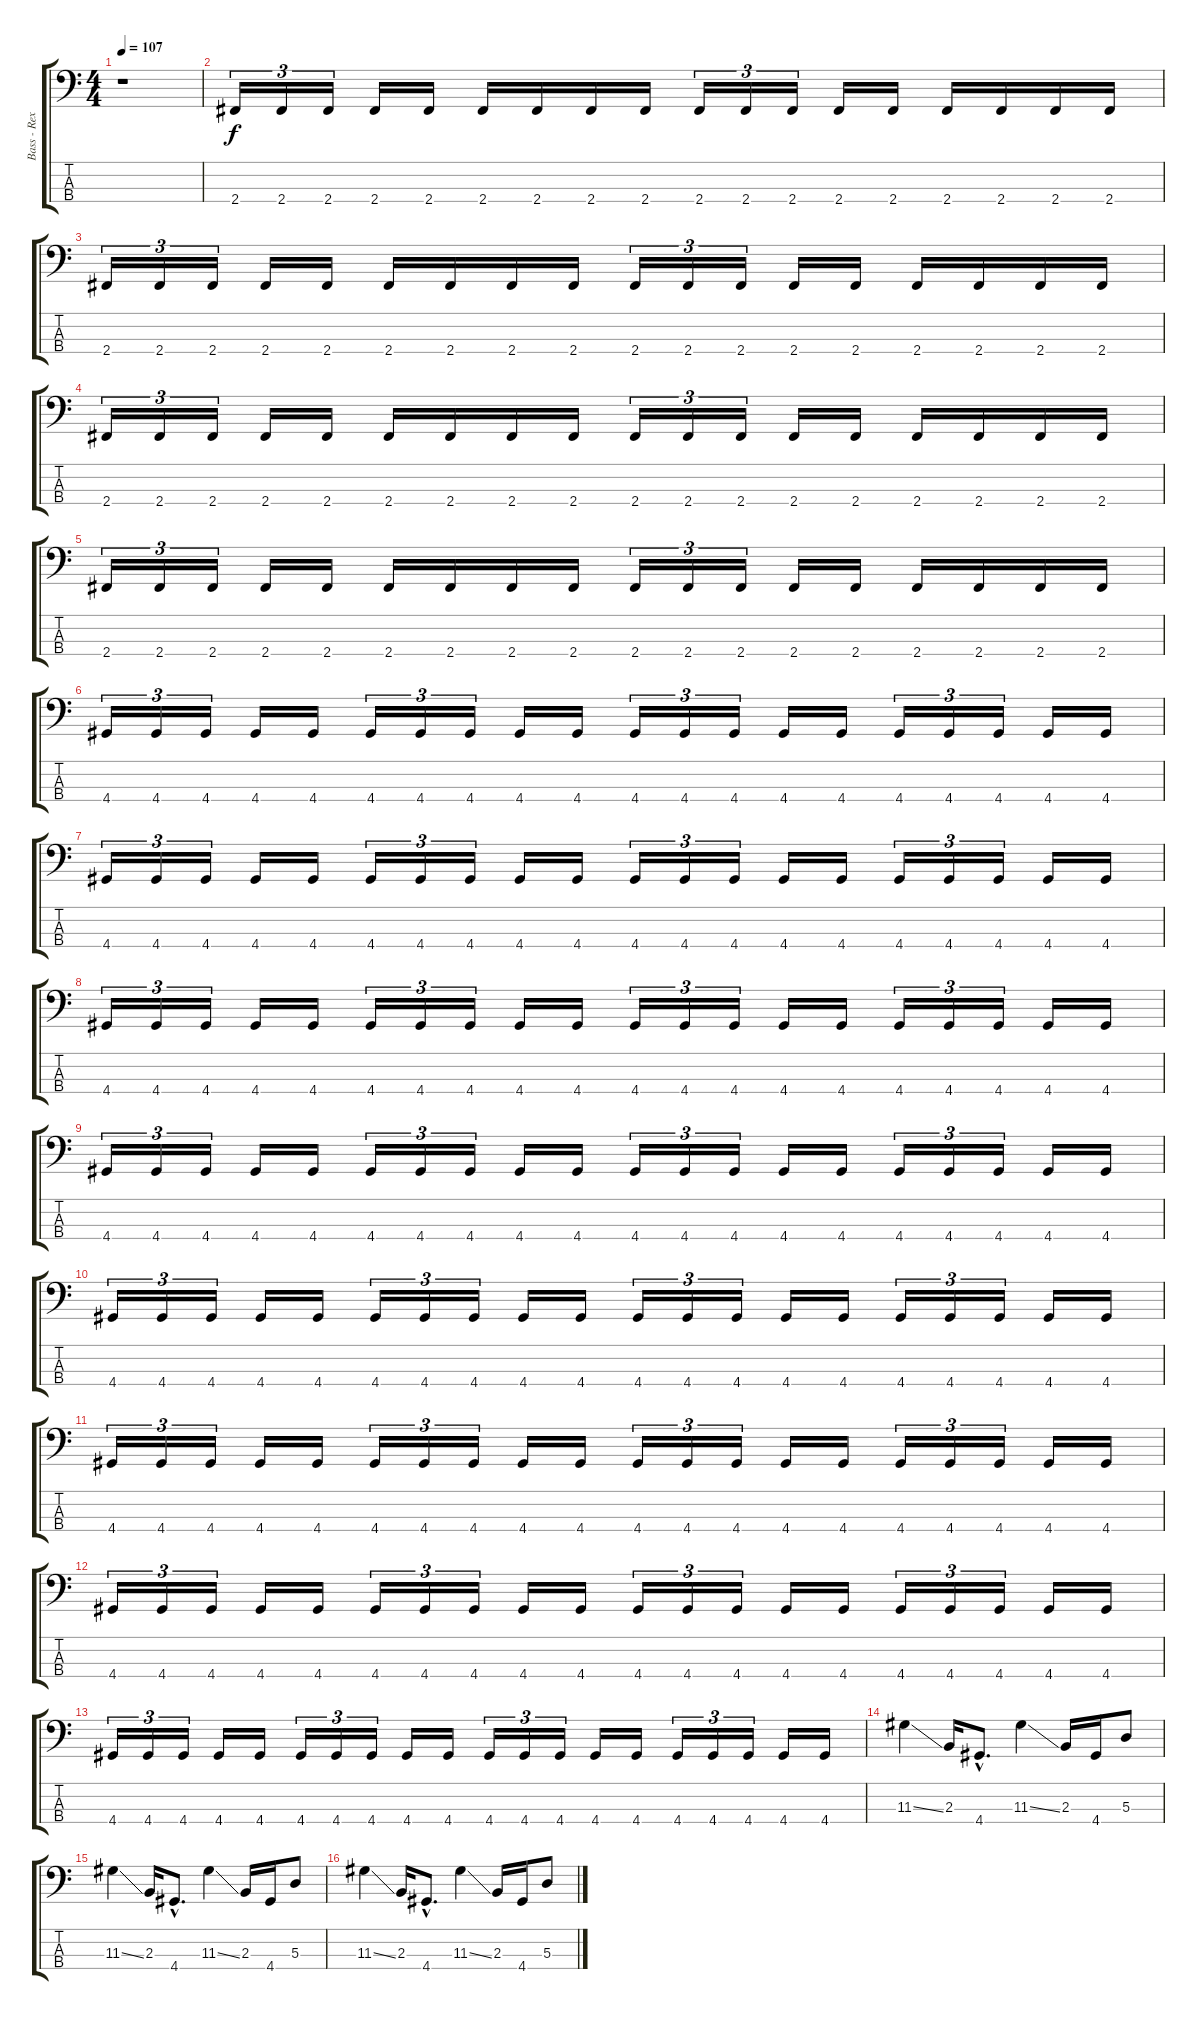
\track ("Bass - Rex" "Bass - Rex") {instrument electricbasspick}
\staff {score tabs}
\tuning (G2 D2 A1 E1) {hide}
\ts (4 4)
\tempo 107
\clef f4
\ks c
r.1{dy f instrument electricbasspick} |
2.4.16{tu (3 2)} 2.4.16{tu (3 2)} 2.4.16{tu (3 2)} 2.4.16 2.4.16 2.4.16 2.4.16 2.4.16 2.4.16 2.4.16{tu (3 2)} 2.4.16{tu (3 2)} 2.4.16{tu (3 2)} 2.4.16 2.4.16 2.4.16 2.4.16 2.4.16 2.4.16 |
2.4.16{tu (3 2)} 2.4.16{tu (3 2)} 2.4.16{tu (3 2)} 2.4.16 2.4.16 2.4.16 2.4.16 2.4.16 2.4.16 2.4.16{tu (3 2)} 2.4.16{tu (3 2)} 2.4.16{tu (3 2)} 2.4.16 2.4.16 2.4.16 2.4.16 2.4.16 2.4.16 |
2.4.16{tu (3 2)} 2.4.16{tu (3 2)} 2.4.16{tu (3 2)} 2.4.16 2.4.16 2.4.16 2.4.16 2.4.16 2.4.16 2.4.16{tu (3 2)} 2.4.16{tu (3 2)} 2.4.16{tu (3 2)} 2.4.16 2.4.16 2.4.16 2.4.16 2.4.16 2.4.16 |
2.4.16{tu (3 2)} 2.4.16{tu (3 2)} 2.4.16{tu (3 2)} 2.4.16 2.4.16 2.4.16 2.4.16 2.4.16 2.4.16 2.4.16{tu (3 2)} 2.4.16{tu (3 2)} 2.4.16{tu (3 2)} 2.4.16 2.4.16 2.4.16 2.4.16 2.4.16 2.4.16 |
4.4.16{tu (3 2)} 4.4.16{tu (3 2)} 4.4.16{tu (3 2)} 4.4.16 4.4.16 4.4.16{tu (3 2)} 4.4.16{tu (3 2)} 4.4.16{tu (3 2)} 4.4.16 4.4.16 4.4.16{tu (3 2)} 4.4.16{tu (3 2)} 4.4.16{tu (3 2)} 4.4.16 4.4.16 4.4.16{tu (3 2)} 4.4.16{tu (3 2)} 4.4.16{tu (3 2)} 4.4.16 4.4.16 |
4.4.16{tu (3 2)} 4.4.16{tu (3 2)} 4.4.16{tu (3 2)} 4.4.16 4.4.16 4.4.16{tu (3 2)} 4.4.16{tu (3 2)} 4.4.16{tu (3 2)} 4.4.16 4.4.16 4.4.16{tu (3 2)} 4.4.16{tu (3 2)} 4.4.16{tu (3 2)} 4.4.16 4.4.16 4.4.16{tu (3 2)} 4.4.16{tu (3 2)} 4.4.16{tu (3 2)} 4.4.16 4.4.16 |
4.4.16{tu (3 2)} 4.4.16{tu (3 2)} 4.4.16{tu (3 2)} 4.4.16 4.4.16 4.4.16{tu (3 2)} 4.4.16{tu (3 2)} 4.4.16{tu (3 2)} 4.4.16 4.4.16 4.4.16{tu (3 2)} 4.4.16{tu (3 2)} 4.4.16{tu (3 2)} 4.4.16 4.4.16 4.4.16{tu (3 2)} 4.4.16{tu (3 2)} 4.4.16{tu (3 2)} 4.4.16 4.4.16 |
4.4.16{tu (3 2)} 4.4.16{tu (3 2)} 4.4.16{tu (3 2)} 4.4.16 4.4.16 4.4.16{tu (3 2)} 4.4.16{tu (3 2)} 4.4.16{tu (3 2)} 4.4.16 4.4.16 4.4.16{tu (3 2)} 4.4.16{tu (3 2)} 4.4.16{tu (3 2)} 4.4.16 4.4.16 4.4.16{tu (3 2)} 4.4.16{tu (3 2)} 4.4.16{tu (3 2)} 4.4.16 4.4.16 |
4.4.16{tu (3 2)} 4.4.16{tu (3 2)} 4.4.16{tu (3 2)} 4.4.16 4.4.16 4.4.16{tu (3 2)} 4.4.16{tu (3 2)} 4.4.16{tu (3 2)} 4.4.16 4.4.16 4.4.16{tu (3 2)} 4.4.16{tu (3 2)} 4.4.16{tu (3 2)} 4.4.16 4.4.16 4.4.16{tu (3 2)} 4.4.16{tu (3 2)} 4.4.16{tu (3 2)} 4.4.16 4.4.16 |
4.4.16{tu (3 2)} 4.4.16{tu (3 2)} 4.4.16{tu (3 2)} 4.4.16 4.4.16 4.4.16{tu (3 2)} 4.4.16{tu (3 2)} 4.4.16{tu (3 2)} 4.4.16 4.4.16 4.4.16{tu (3 2)} 4.4.16{tu (3 2)} 4.4.16{tu (3 2)} 4.4.16 4.4.16 4.4.16{tu (3 2)} 4.4.16{tu (3 2)} 4.4.16{tu (3 2)} 4.4.16 4.4.16 |
4.4.16{tu (3 2)} 4.4.16{tu (3 2)} 4.4.16{tu (3 2)} 4.4.16 4.4.16 4.4.16{tu (3 2)} 4.4.16{tu (3 2)} 4.4.16{tu (3 2)} 4.4.16 4.4.16 4.4.16{tu (3 2)} 4.4.16{tu (3 2)} 4.4.16{tu (3 2)} 4.4.16 4.4.16 4.4.16{tu (3 2)} 4.4.16{tu (3 2)} 4.4.16{tu (3 2)} 4.4.16 4.4.16 |
4.4.16{tu (3 2)} 4.4.16{tu (3 2)} 4.4.16{tu (3 2)} 4.4.16 4.4.16 4.4.16{tu (3 2)} 4.4.16{tu (3 2)} 4.4.16{tu (3 2)} 4.4.16 4.4.16 4.4.16{tu (3 2)} 4.4.16{tu (3 2)} 4.4.16{tu (3 2)} 4.4.16 4.4.16 4.4.16{tu (3 2)} 4.4.16{tu (3 2)} 4.4.16{tu (3 2)} 4.4.16 4.4.16 |
11.3{ss}.4 2.3.16 4.4{hac}.8{d} 11.3{ss}.4 2.3.16 4.4.16 5.3.8 |
11.3{ss}.4 2.3.16 4.4{hac}.8{d} 11.3{ss}.4 2.3.16 4.4.16 5.3.8 |
11.3{ss}.4 2.3.16 4.4{hac}.8{d} 11.3{ss}.4 2.3.16 4.4.16 5.3.8
